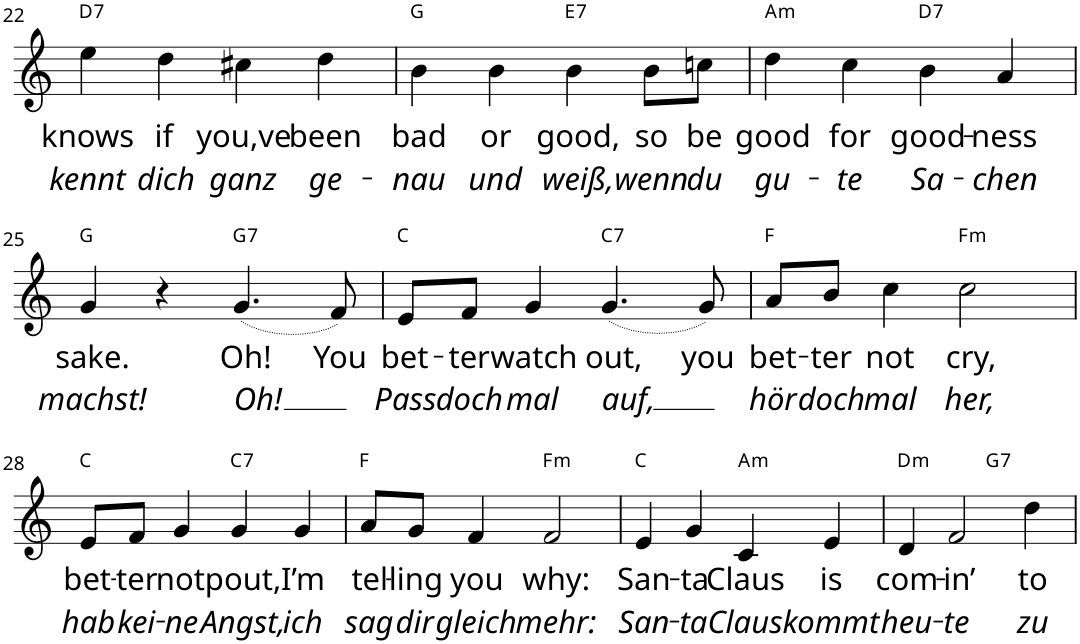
**kern	**text	**text	**harte
*part1	*part1	*part1	*part1
*staff1	*staff1	*staff1	*
*I"Stimme	*	*	*
*I'St.	*	*	*
!!LO:PB:g=z
*clefG2	*	*	*
*k[]	*	*	*
*M4/4	*	*	*
=22	=22	=22	=22
!	!LO:LY:b	!LO:LY:b	!LO:H:kt=7
4ee\	knows	kennt	D:7
!	!LO:LY:b	!LO:LY:b	!
4dd\	if	dich	.
!	!LO:LY:b	!LO:LY:b	!
4cc#X\	you,ve	ganz	.
!	!LO:LY:b	!LO:LY:b	!
4dd\	been	ge-	.
=23	=23	=23	=23
!	!LO:LY:b	!LO:LY:b	!
4b\	bad	-nau	G:maj
!	!LO:LY:b	!LO:LY:b	!
4b\	or	und	.
!	!LO:LY:b	!LO:LY:b	!LO:H:kt=7
4b\	good,	weiß,	E:7
!	!LO:LY:b	!LO:LY:b	!
8b\L	so	wenn	.
!	!LO:LY:b	!LO:LY:b	!
8ccn\J	be	du	.
=24	=24	=24	=24
!	!LO:LY:b	!LO:LY:b	!LO:H:kt=m
4dd\	good	gu-	A:min
!	!LO:LY:b	!LO:LY:b	!
4cc\	for	-te	.
!	!LO:LY:b	!LO:LY:b	!LO:H:kt=7
4b\	good-	Sa-	D:7
!	!LO:LY:b	!LO:LY:b	!
4a/	-ness	-chen	.
!!LO:LB:g=z
=25	=25	=25	=25
!	!LO:LY:b	!LO:LY:b	!
4g/	sake.	machst!	G:maj
4r	.	.	.
!	!LO:LY:b	!LO:LY:b	!LO:H:kt=7
(4.g/	Oh!	Oh!	G:7
!	!LO:LY:b	!	!
8f/)	You	.	.
=26	=26	=26	=26
!	!LO:LY:b	!LO:LY:b	!
8e/L	bet-	Pass	C:maj
!	!LO:LY:b	!LO:LY:b	!
8f/J	-ter	doch	.
!	!LO:LY:b	!LO:LY:b	!
4g/	watch	mal	.
!	!LO:LY:b	!LO:LY:b	!LO:H:kt=7
(4.g/	out,	auf,	C:7
!	!LO:LY:b	!	!
8g/)	you	.	.
=27	=27	=27	=27
!	!LO:LY:b	!LO:LY:b	!
8a/L	bet-	hör	F:maj
!	!LO:LY:b	!LO:LY:b	!
8b/J	-ter	doch	.
!	!LO:LY:b	!LO:LY:b	!
4cc\	not	mal	.
!	!LO:LY:b	!LO:LY:b	!LO:H:kt=m
2cc\	cry,	her,	F:min
!!LO:LB:g=z
=28	=28	=28	=28
!	!LO:LY:b	!LO:LY:b	!
8e/L	bet-	hab	C:maj
!	!LO:LY:b	!LO:LY:b	!
8f/J	-ter	kei-	.
!	!LO:LY:b	!LO:LY:b	!
4g/	not	-ne	.
!	!LO:LY:b	!LO:LY:b	!LO:H:kt=7
4g/	pout,	Angst,	C:7
!	!LO:LY:b	!LO:LY:b	!
4g/	I’m	ich	.
=29	=29	=29	=29
!	!LO:LY:b	!LO:LY:b	!
8a/L	tel-	sag	F:maj
!	!LO:LY:b	!LO:LY:b	!
8g/J	-ling	dir	.
!	!LO:LY:b	!LO:LY:b	!
4f/	you	gleich	.
!	!LO:LY:b	!LO:LY:b	!LO:H:kt=m
2f/	why:	mehr:	F:min
=30	=30	=30	=30
!	!LO:LY:b	!LO:LY:b	!
4e/	San-	San-	C:maj
!	!LO:LY:b	!LO:LY:b	!
4g/	-ta	-ta	.
!	!LO:LY:b	!LO:LY:b	!LO:H:kt=m
4c/	Claus	Claus	A:min
!	!LO:LY:b	!LO:LY:b	!
4e/	is	kommt	.
=31	=31	=31	=31
!	!LO:LY:b	!LO:LY:b	!LO:H:kt=m
*^	*	*	*
4d/	2ryy	com-	heu-	D:min
!	!	!LO:LY:b	!LO:LY:b	!
2f/	.	-in’	-te	.
!	!	!	!	!LO:H:kt=7
.	2ryy	.	.	G:7
!	!	!LO:LY:b	!LO:LY:b	!
4dd\	.	to	zu	.
*v	*v	*	*	*
=	=	=	=
*-	*-	*-	*-
